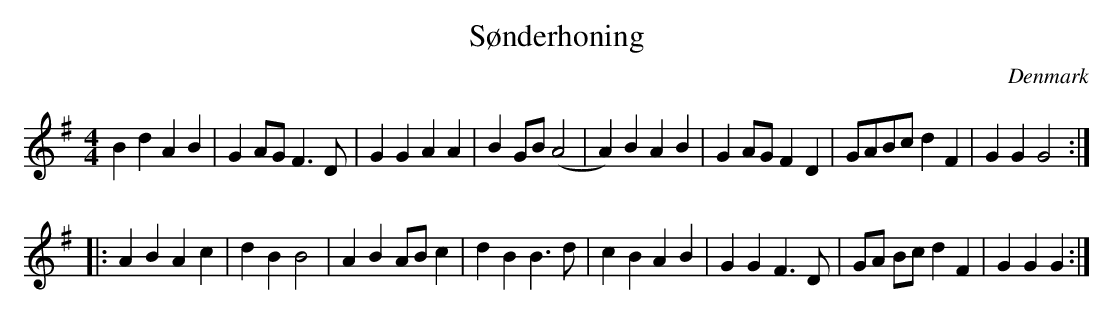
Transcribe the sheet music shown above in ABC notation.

X:1
T:Sønderhoning
M:4/4
O:Denmark
K:G
B2d2 A2B2 | G2AG F3D | \
G2G2 A2A2 | B2GB (A4 | A2) B2A2B2 | G2AG F2D2 |\
GABc d2F2 | G2G2 G4 :|
|:\
A2B2A2c2 | d2B2B4 | A2B2ABc2 | d2B2 B3d |\
c2B2A2B2 | G2G2 F3D | GA Bc d2F2 | G2G2G2 :|
